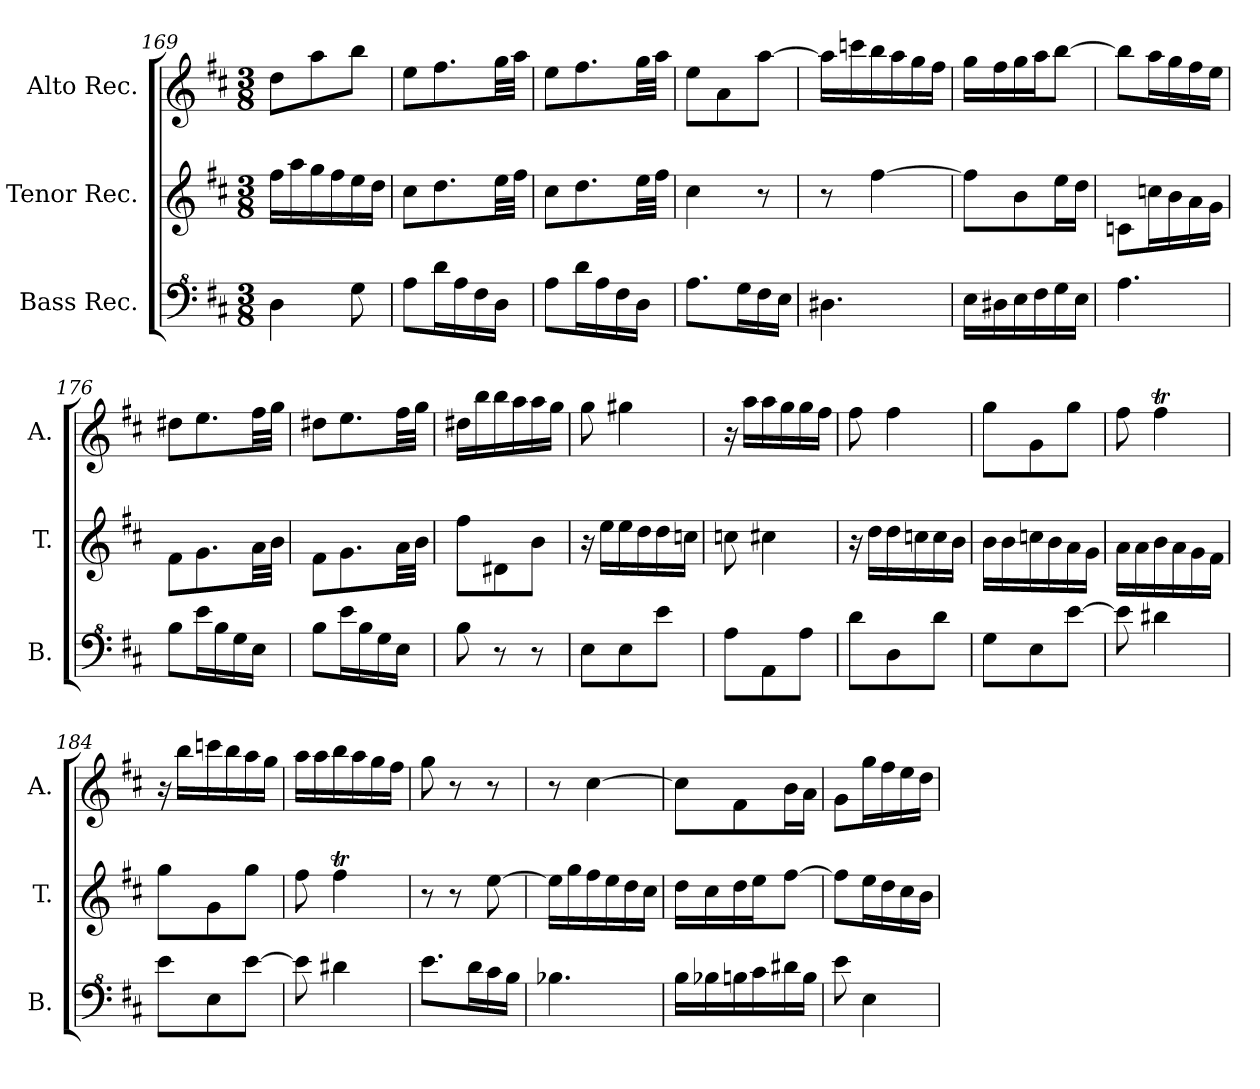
**kern	**kern	**kern
*part3	*part2	*part1
*staff3	*staff2	*staff1
*I"Bass Rec.	*I"Tenor Rec.	*I"Alto Rec.
*I'B.	*I'T.	*I'A.
*clefF^4	*clefG2	*clefG2
*k[f#c#]	*k[f#c#]	*k[f#c#]
*M3/8	*M3/8	*M3/8
=169	=169	=169
4d\	16ff#\LL	8dd\L
.	16aa\	.
.	16gg\	8aa\
.	16ff#\	.
8g\	16ee\	8bb\J
.	16dd\JJ	.
=170	=170	=170
8a\L	8cc#\L	8ee\L
16dd\L	8.dd\	8.ff#\
16a\	.	.
16f#\	.	.
16d\JJ	32ee\LL	32gg\LL
.	32ff#\JJJ	32aa\JJJ
=171	=171	=171
8a\L	8cc#\L	8ee\L
16dd\L	8.dd\	8.ff#\
16a\	.	.
16f#\	.	.
16d\JJ	32ee\LL	32gg\LL
.	32ff#\JJJ	32aa\JJJ
=172	=172	=172
8.a\L	4cc#\	8ee\L
.	.	8a\
16g\L	.	.
16f#\	8r	[8aa\J
16e\JJ	.	.
=173	=173	=173
4.d#X\	8r	16aa\LL]
.	.	16cccn\
.	[4ff#\	16bb\
.	.	16aa\
.	.	16gg\
.	.	16ff#\JJ
!!LO:LB:g=z
=174	=174	=174
16e\LL	8ff#\L]	16gg\LL
16d#X\	.	16ff#\
16e\	8b\	16gg\
16f#\	.	16aa\J
16g\	16ee\L	[8bb\J
16e\JJ	16dd\JJ	.
=175	=175	=175
4.a\	8cn\L	8bb\L]
.	16ccn\L	16aa\L
.	16b\	16gg\
.	16a\	16ff#\
.	16g\JJ	16ee\JJ
=176	=176	=176
8b\L	8f#\L	8dd#X\L
16ee\L	8.g\	8.ee\
16b\	.	.
16g\	.	.
16e\JJ	32a\LL	32ff#\LL
.	32b\JJJ	32gg\JJJ
=177	=177	=177
8b\L	8f#\L	8dd#X\L
16ee\L	8.g\	8.ee\
16b\	.	.
16g\	.	.
16e\JJ	32a\LL	32ff#\LL
.	32b\JJJ	32gg\JJJ
=178	=178	=178
8b\	8ff#\L	16dd#X\LL
.	.	16bb\
8r	8d#X\	16bb\
.	.	16aa\
8r	8b\J	16aa\
.	.	16gg\JJ
=179	=179	=179
8e\L	16r	8gg\
.	16ee\LL	.
8e\	16ee\	4gg#X\
.	16dd\	.
8ee\J	16dd\	.
.	16ccn\JJ	.
=180	=180	=180
8a\L	8ccn\	16r
.	.	16aa\LL
8A\	4cc#X\	16aa\
.	.	16gg\
8a\J	.	16gg\
.	.	16ff#\JJ
=181	=181	=181
8dd\L	16r	8ff#\
.	16dd\LL	.
8d\	16dd\	4ff#\
.	16ccn\	.
8dd\J	16cc\	.
.	16b\JJ	.
=182	=182	=182
8g\L	16b\LL	8gg\L
.	16b\	.
8e\	16ccn\	8g\
.	16b\	.
[8ee\J	16a\	8gg\J
.	16g\JJ	.
!!LO:LB:g=z
=183	=183	=183
8ee\]	16a\LL	8ff#\
.	16a\	.
4dd#X\	16b\	4ff#t\
.	16a\	.
.	16g\	.
.	16f#\JJ	.
=184	=184	=184
8ee\L	8gg\L	16r
.	.	16bb\LL
8e\	8g\	16cccn\
.	.	16bb\
[8ee\J	8gg\J	16aa\
.	.	16gg\JJ
=185	=185	=185
8ee\]	8ff#\	16aa\LL
.	.	16aa\
4dd#X\	4ff#t\	16bb\
.	.	16aa\
.	.	16gg\
.	.	16ff#\JJ
=186	=186	=186
8.ee\L	8r	8gg\
.	8r	8r
16dd\L	.	.
16cc#\	[8ee\	8r
16b\JJ	.	.
=187	=187	=187
4.b-X\	16ee\LL]	8r
.	16gg\	.
.	16ff#\	[4cc#\
.	16ee\	.
.	16dd\	.
.	16cc#\JJ	.
=188	=188	=188
16b\LL	16dd\LL	8cc#\L]
16b-X\	16cc#\	.
16bn\	16dd\	8f#\
16cc#\	16ee\J	.
16dd#X\	[8ff#\J	16b\L
16b\JJ	.	16a\JJ
=189	=189	=189
8ee\	8ff#\L]	8g\L
4e\	16ee\L	16gg\L
.	16dd\	16ff#\
.	16cc#\	16ee\
.	16b\JJ	16dd\JJ
=	=	=
*-	*-	*-
